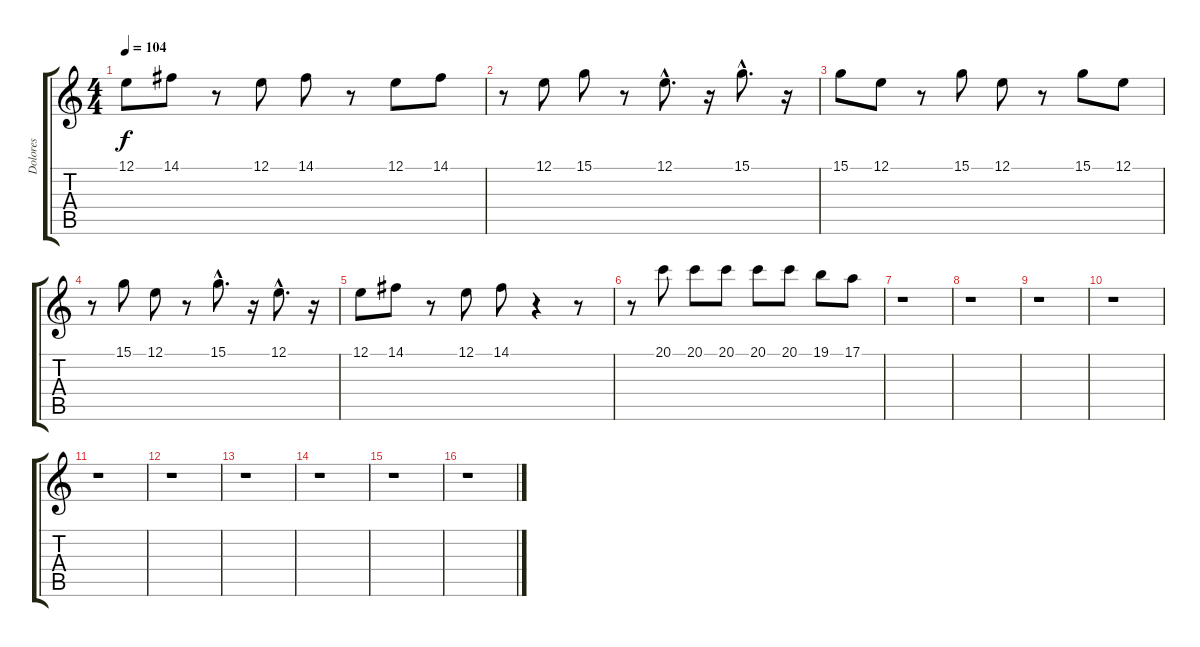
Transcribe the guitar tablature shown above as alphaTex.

\track ("Dolores" "Dolores") {instrument pad3polysynth}
\staff {score tabs}
\tuning (E4 B3 G3 D3 A2 E2) {hide}
\ts (4 4)
\tempo 104
\clef g2
\ks c
12.1.8{dy f} 14.1.8 r.8 12.1.8 14.1.8 r.8 12.1.8 14.1.8 |
r.8 12.1.8 15.1.8 r.8 12.1{hac}.8{d} r.16 15.1{hac}.8{d} r.16 |
15.1.8 12.1.8 r.8 15.1.8 12.1.8 r.8 15.1.8 12.1.8 |
r.8 15.1.8 12.1.8 r.8 15.1{hac}.8{d} r.16 12.1{hac}.8{d} r.16 |
12.1.8 14.1.8 r.8 12.1.8 14.1.8 r.4 r.8 |
r.8 20.1.8 20.1.8 20.1.8 20.1.8 20.1.8 19.1.8 17.1.8 |
r.1 |
r.1 |
r.1 |
r.1 |
r.1 |
r.1 |
r.1 |
r.1 |
r.1 |
r.1
